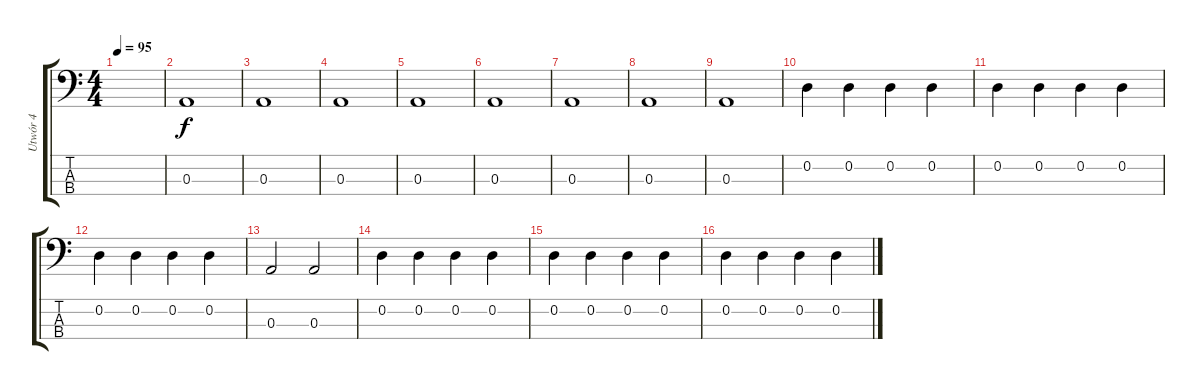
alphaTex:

\track ("Utwór 4" "Utwór 4") {instrument electricbassfinger}
\staff {score tabs}
\tuning (G2 D2 A1 E1) {hide}
\ts (4 4)
\tempo 95
\clef f4
\ks c
|
0.3.1 |
0.3.1 |
0.3.1 |
0.3.1 |
0.3.1 |
0.3.1 |
0.3.1 |
0.3.1 |
0.2.4 0.2.4 0.2.4 0.2.4 |
0.2.4 0.2.4 0.2.4 0.2.4 |
0.2.4 0.2.4 0.2.4 0.2.4 |
0.3.2 0.3.2 |
0.2.4 0.2.4 0.2.4 0.2.4 |
0.2.4 0.2.4 0.2.4 0.2.4 |
0.2.4 0.2.4 0.2.4 0.2.4
